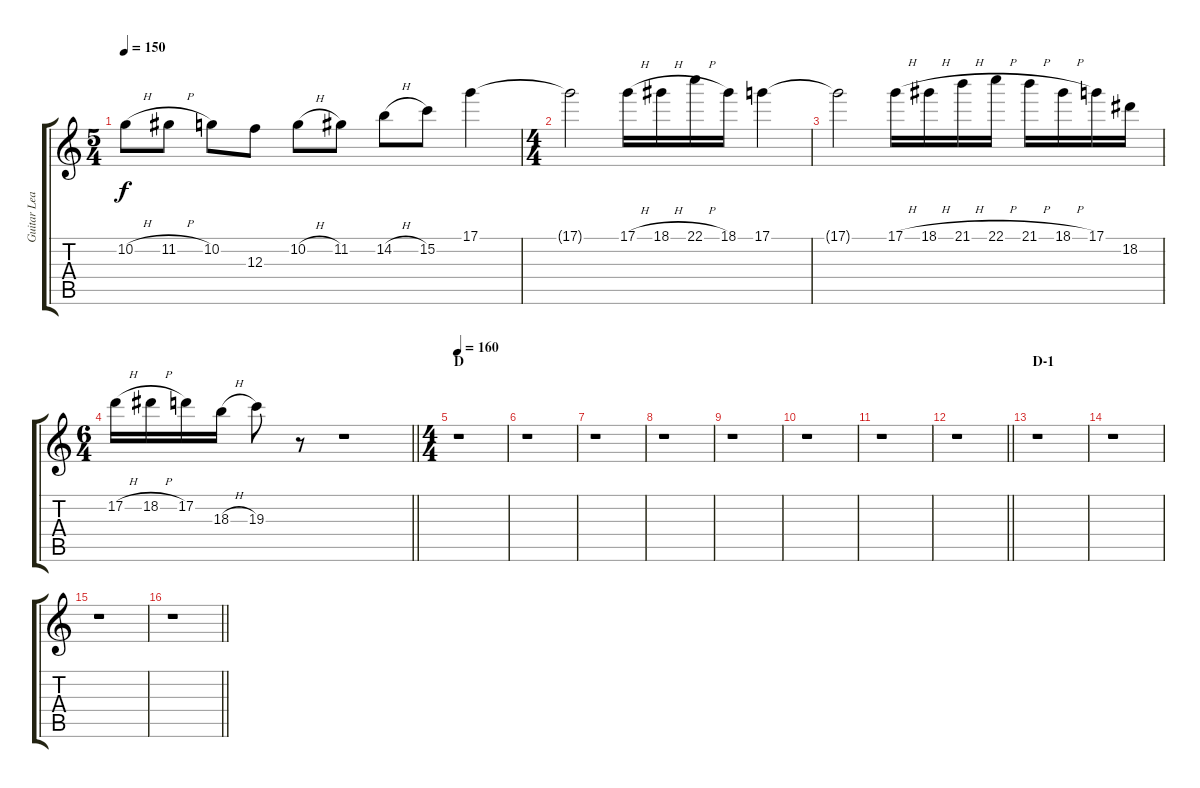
\track ("Guitar Lead" "Guitar Lea") {instrument overdrivenguitar}
\staff {score tabs}
\tuning (D4 A3 F3 C3 G2 C2) {hide}
\ts (5 4)
\tempo 150
\clef g2
\ks c
10.2{h}.8{dy f} 11.2{h}.8 10.2.8 12.3.8 10.2{h}.8 11.2.8 14.2{h}.8 15.2.8 17.1.4 |
\ts (4 4)
17.1{t}.2 17.1{h}.16 18.1{h}.16 22.1{h}.16 18.1.16 17.1.4 |
17.1{t}.2 17.1{h}.16 18.1{h}.16 21.1{h}.16 22.1{h}.16 21.1{h}.16 18.1{h}.16 17.1.16 18.2.16 |
\ts (6 4)
\barLineRight lightlight
17.2{h}.16 18.2{h}.16 17.2.16 18.3{h}.16 19.3.8 r.8 r.1 |
\ts (4 4)
\section ("" "D")
\tempo 160
r.1 |
r.1 |
r.1 |
r.1 |
r.1 |
r.1 |
r.1 |
\barLineRight lightlight
r.1 |
\section ("" "D-1")
r.1 |
r.1 |
r.1 |
\barLineRight lightlight
r.1
